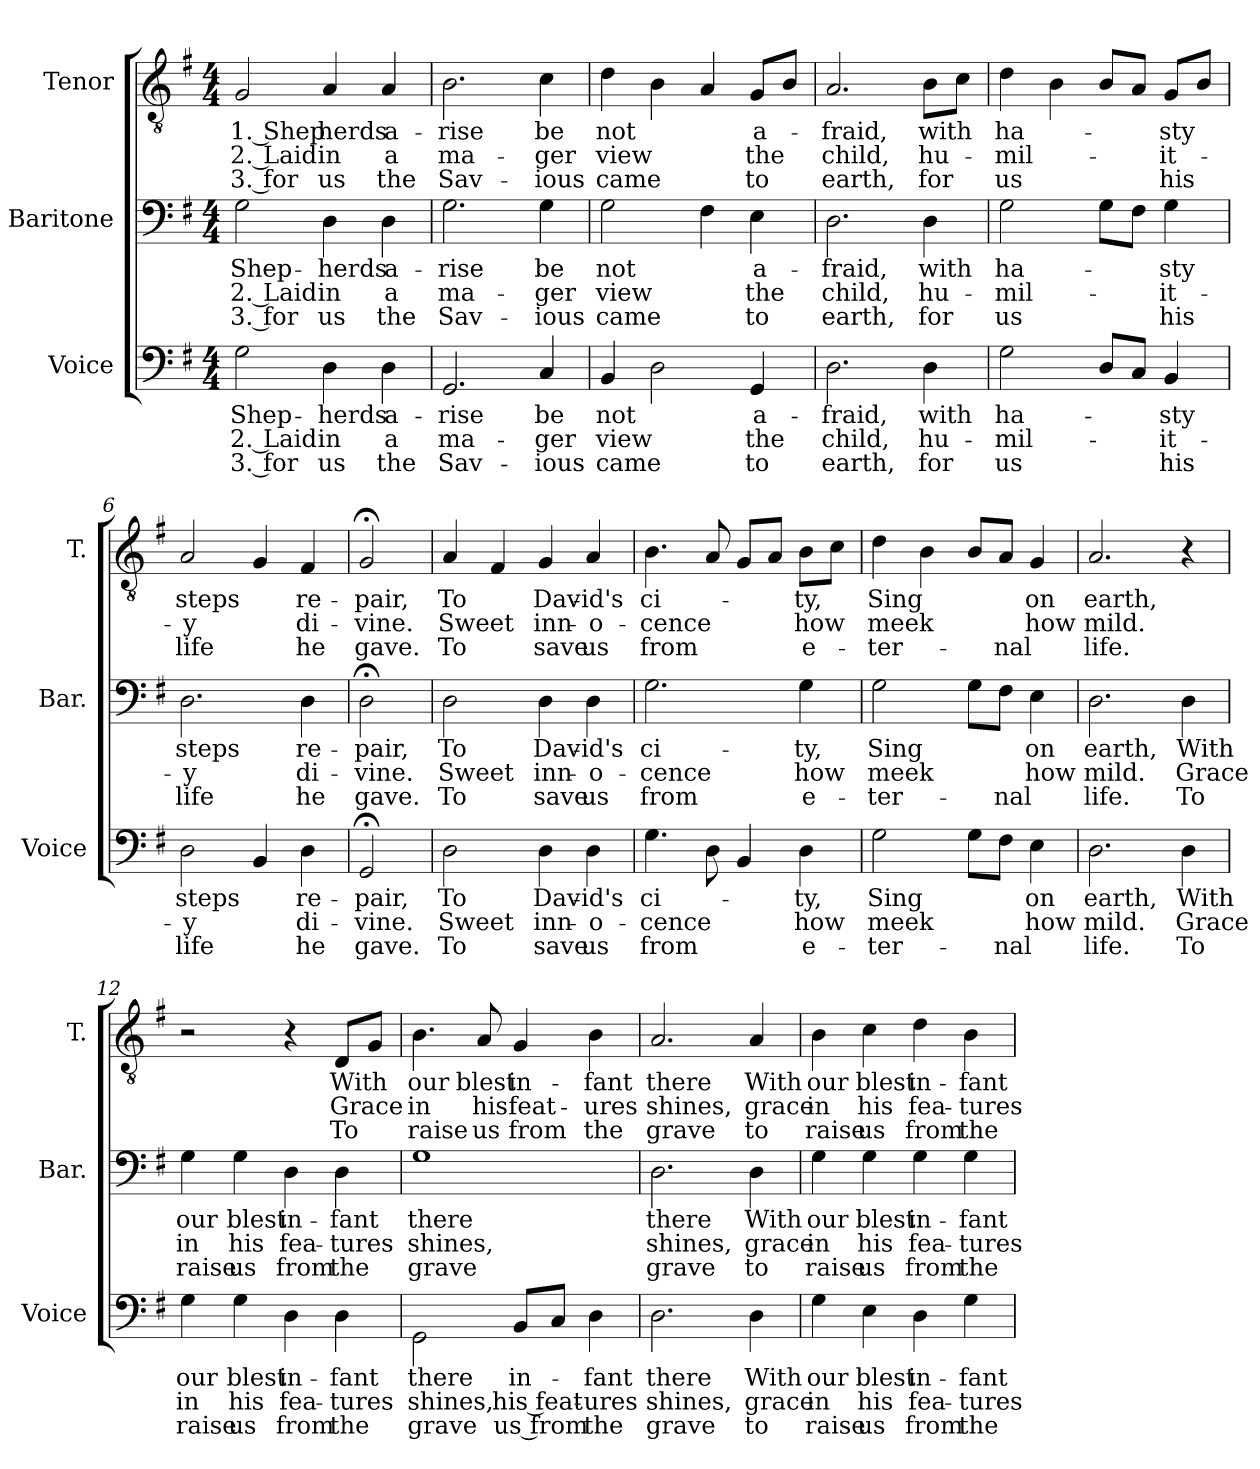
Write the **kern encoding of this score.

**kern	**text	**text	**text	**kern	**text	**text	**text	**kern	**text	**text	**text
*part3	*part3	*part3	*part3	*part2	*part2	*part2	*part2	*part1	*part1	*part1	*part1
*staff3	*staff3	*staff3	*staff3	*staff2	*staff2	*staff2	*staff2	*staff1	*staff1	*staff1	*staff1
*I"Voice	*	*	*	*I"Baritone	*	*	*	*I"Tenor	*	*	*
*I'Voice	*	*	*	*I'Bar.	*	*	*	*I'T.	*	*	*
*clefF4	*	*	*	*clefF4	*	*	*	*clefGv2	*	*	*
*k[f#]	*	*	*	*k[f#]	*	*	*	*k[f#]	*	*	*
*G:	*	*	*	*G:	*	*	*	*G:	*	*	*
*M4/4	*	*	*	*M4/4	*	*	*	*M4/4	*	*	*
*MM120	*	*	*	*MM120	*	*	*	*MM120	*	*	*
=1	=1	=1	=1	=1	=1	=1	=1	=1	=1	=1	=1
!	!LO:LY:b	!LO:LY:b	!LO:LY:b	!	!LO:LY:b	!LO:LY:b	!LO:LY:b	!	!LO:LY:b	!LO:LY:b	!LO:LY:b
2G\	Shep-	2. Laid	3. for	2G\	Shep-	2. Laid	3. for	2G/	1. Shep	2. Laid	3. for
!	!LO:LY:b	!LO:LY:b	!LO:LY:b	!	!LO:LY:b	!LO:LY:b	!LO:LY:b	!	!LO:LY:b	!LO:LY:b	!LO:LY:b
4D\	-herds	in	us	4D\	-herds	in	us	4A/	-herds	in	us
!	!LO:LY:b	!LO:LY:b	!LO:LY:b	!	!LO:LY:b	!LO:LY:b	!LO:LY:b	!	!LO:LY:b	!LO:LY:b	!LO:LY:b
4D\	a-	a	the	4D\	a-	a	the	4A/	a-	a	the
=2	=2	=2	=2	=2	=2	=2	=2	=2	=2	=2	=2
!	!LO:LY:b	!LO:LY:b	!LO:LY:b	!	!LO:LY:b	!LO:LY:b	!LO:LY:b	!	!LO:LY:b	!LO:LY:b	!LO:LY:b
2.GG/	-rise	ma-	Sav-	2.G\	-rise	ma-	Sav-	2.B\	-rise	ma-	Sav-
!	!LO:LY:b	!LO:LY:b	!LO:LY:b	!	!LO:LY:b	!LO:LY:b	!LO:LY:b	!	!LO:LY:b	!LO:LY:b	!LO:LY:b
4C/	be	-ger	-ious	4G\	be	-ger	-ious	4c\	be	-ger	-ious
=3	=3	=3	=3	=3	=3	=3	=3	=3	=3	=3	=3
!	!LO:LY:b	!LO:LY:b	!LO:LY:b	!	!LO:LY:b	!LO:LY:b	!LO:LY:b	!	!LO:LY:b	!LO:LY:b	!LO:LY:b
4BB/	not	view	came	2G\	not	view	came	4d\	not	view	came
2D\	.	.	.	.	.	.	.	4B\	.	.	.
.	.	.	.	4F#\	.	.	.	4A/	.	.	.
!	!LO:LY:b	!LO:LY:b	!LO:LY:b	!	!LO:LY:b	!LO:LY:b	!LO:LY:b	!	!LO:LY:b	!LO:LY:b	!LO:LY:b
4GG/	a-	the	to	4E\	a-	the	to	8G/L	a-	the	to
.	.	.	.	.	.	.	.	8B/J	.	.	.
=4	=4	=4	=4	=4	=4	=4	=4	=4	=4	=4	=4
!	!LO:LY:b	!LO:LY:b	!LO:LY:b	!	!LO:LY:b	!LO:LY:b	!LO:LY:b	!	!LO:LY:b	!LO:LY:b	!LO:LY:b
2.D\	-fraid,	child,	earth,	2.D\	-fraid,	child,	earth,	2.A/	-fraid,	child,	earth,
!	!LO:LY:b	!LO:LY:b	!LO:LY:b	!	!LO:LY:b	!LO:LY:b	!LO:LY:b	!	!LO:LY:b	!LO:LY:b	!LO:LY:b
4D\	with	hu-	for	4D\	with	hu-	for	8B\L	with	hu-	for
.	.	.	.	.	.	.	.	8c\J	.	.	.
=5	=5	=5	=5	=5	=5	=5	=5	=5	=5	=5	=5
!	!LO:LY:b	!LO:LY:b	!LO:LY:b	!	!LO:LY:b	!LO:LY:b	!LO:LY:b	!	!LO:LY:b	!LO:LY:b	!LO:LY:b
2G\	ha-	-mil-	us	2G\	ha-	-mil-	us	4d\	ha-	-mil-	us
.	.	.	.	.	.	.	.	4B\	.	.	.
8D/L	.	.	.	8G\L	.	.	.	8B/L	.	.	.
8C/J	.	.	.	8F#\J	.	.	.	8A/J	.	.	.
!	!LO:LY:b	!LO:LY:b	!LO:LY:b	!	!LO:LY:b	!LO:LY:b	!LO:LY:b	!	!LO:LY:b	!LO:LY:b	!LO:LY:b
4BB/	-sty	-it-	his	4G\	-sty	-it-	his	8G/L	-sty	-it-	his
.	.	.	.	.	.	.	.	8B/J	.	.	.
=6	=6	=6	=6	=6	=6	=6	=6	=6	=6	=6	=6
!	!LO:LY:b	!LO:LY:b	!LO:LY:b	!	!LO:LY:b	!LO:LY:b	!LO:LY:b	!	!LO:LY:b	!LO:LY:b	!LO:LY:b
2D\	steps	-y	life	2.D\	steps	-y	life	2A/	steps	-y	life
4BB/	.	.	.	.	.	.	.	4G/	.	.	.
!	!LO:LY:b	!LO:LY:b	!LO:LY:b	!	!LO:LY:b	!LO:LY:b	!LO:LY:b	!	!LO:LY:b	!LO:LY:b	!LO:LY:b
4D\	re-	di-	he	4D\	re-	di-	he	4F#/	re-	di-	he
=7	=7	=7	=7	=7	=7	=7	=7	=7	=7	=7	=7
!	!LO:LY:b	!LO:LY:b	!LO:LY:b	!	!LO:LY:b	!LO:LY:b	!LO:LY:b	!	!LO:LY:b	!LO:LY:b	!LO:LY:b
2GG;</	-pair,	-vine.	gave.	2D;<\	-pair,	-vine.	gave.	2G;</	-pair,	-vine.	gave.
=8	=8	=8	=8	=8	=8	=8	=8	=8	=8	=8	=8
!	!LO:LY:b	!LO:LY:b	!LO:LY:b	!	!LO:LY:b	!LO:LY:b	!LO:LY:b	!	!LO:LY:b	!LO:LY:b	!LO:LY:b
2D\	To	Sweet	To	2D\	To	Sweet	To	4A/	To	Sweet	To
.	.	.	.	.	.	.	.	4F#/	.	.	.
!	!LO:LY:b	!LO:LY:b	!LO:LY:b	!	!LO:LY:b	!LO:LY:b	!LO:LY:b	!	!LO:LY:b	!LO:LY:b	!LO:LY:b
4D\	Dav-	inn-	save	4D\	Dav-	inn-	save	4G/	Dav-	inn-	save
!	!LO:LY:b	!LO:LY:b	!LO:LY:b	!	!LO:LY:b	!LO:LY:b	!LO:LY:b	!	!LO:LY:b	!LO:LY:b	!LO:LY:b
4D\	-id's	-o-	us	4D\	-id's	-o-	us	4A/	-id's	-o-	us
!!LO:LB:g=z
=9	=9	=9	=9	=9	=9	=9	=9	=9	=9	=9	=9
!	!LO:LY:b	!LO:LY:b	!LO:LY:b	!	!LO:LY:b	!LO:LY:b	!LO:LY:b	!	!LO:LY:b	!LO:LY:b	!LO:LY:b
4.G\	ci--	-cence	from	2.G\	ci--	-cence	from	4.B\	ci--	-cence	from
8D\	.	.	.	.	.	.	.	8A/	.	.	.
4BB/	.	.	.	.	.	.	.	8G/L	.	.	.
.	.	.	.	.	.	.	.	8A/J	.	.	.
!	!LO:LY:b	!LO:LY:b	!LO:LY:b	!	!LO:LY:b	!LO:LY:b	!LO:LY:b	!	!LO:LY:b	!LO:LY:b	!LO:LY:b
4D\	-ty,	how	e-	4G\	-ty,	how	e-	8B\L	-ty,	how	e-
.	.	.	.	.	.	.	.	8c\J	.	.	.
=10	=10	=10	=10	=10	=10	=10	=10	=10	=10	=10	=10
!	!LO:LY:b	!LO:LY:b	!LO:LY:b	!	!LO:LY:b	!LO:LY:b	!LO:LY:b	!	!LO:LY:b	!LO:LY:b	!LO:LY:b
2G\	Sing	meek	-ter-	2G\	Sing	meek	-ter-	4d\	Sing	meek	-ter-
.	.	.	.	.	.	.	.	4B\	.	.	.
8G\L	.	.	.	8G\L	.	.	.	8B/L	.	.	.
!	!	!	!LO:LY:b	!	!	!	!LO:LY:b	!	!	!	!LO:LY:b
8F#\J	.	.	-nal	8F#\J	.	.	-nal	8A/J	.	.	-nal
!	!LO:LY:b	!LO:LY:b	!	!	!LO:LY:b	!LO:LY:b	!	!	!LO:LY:b	!LO:LY:b	!
4E\	on	how	.	4E\	on	how	.	4G/	on	how	.
=11	=11	=11	=11	=11	=11	=11	=11	=11	=11	=11	=11
!	!LO:LY:b	!LO:LY:b	!LO:LY:b	!	!LO:LY:b	!LO:LY:b	!LO:LY:b	!	!LO:LY:b	!LO:LY:b	!LO:LY:b
2.D\	earth,	mild.	life.	2.D\	earth,	mild.	life.	2.A/	earth,	mild.	life.
!	!LO:LY:b	!LO:LY:b	!LO:LY:b	!	!LO:LY:b	!LO:LY:b	!LO:LY:b	!	!	!	!
4D\	With	Grace	To	4D\	With	Grace	To	4r	.	.	.
=12	=12	=12	=12	=12	=12	=12	=12	=12	=12	=12	=12
!	!LO:LY:b	!LO:LY:b	!LO:LY:b	!	!LO:LY:b	!LO:LY:b	!LO:LY:b	!	!	!	!
4G\	our	in	raise	4G\	our	in	raise	2r	.	.	.
!	!LO:LY:b	!LO:LY:b	!LO:LY:b	!	!LO:LY:b	!LO:LY:b	!LO:LY:b	!	!	!	!
4G\	blest	his	us	4G\	blest	his	us	.	.	.	.
!	!LO:LY:b	!LO:LY:b	!LO:LY:b	!	!LO:LY:b	!LO:LY:b	!LO:LY:b	!	!	!	!
4D\	in-	fea-	from	4D\	in-	fea-	from	4r	.	.	.
!	!LO:LY:b	!LO:LY:b	!LO:LY:b	!	!LO:LY:b	!LO:LY:b	!LO:LY:b	!	!LO:LY:b	!LO:LY:b	!LO:LY:b
4D\	-fant	-tures	the	4D\	-fant	-tures	the	8D/L	With	Grace	To
.	.	.	.	.	.	.	.	8G/J	.	.	.
=13	=13	=13	=13	=13	=13	=13	=13	=13	=13	=13	=13
!	!LO:LY:b	!LO:LY:b	!LO:LY:b	!	!LO:LY:b	!LO:LY:b	!LO:LY:b	!	!LO:LY:b	!LO:LY:b	!LO:LY:b
2GG\	there	shines,	grave	1G	there	shines,	grave	4.B\	our	in	raise
!	!	!	!	!	!	!	!	!	!LO:LY:b	!LO:LY:b	!LO:LY:b
.	.	.	.	.	.	.	.	8A/	blest	his	us
!	!LO:LY:b	!LO:LY:b	!LO:LY:b	!	!	!	!	!	!LO:LY:b	!LO:LY:b	!LO:LY:b
8BB/L	in-	his feat-	us from	.	.	.	.	4G/	in-	feat-	from
8C/J	.	.	.	.	.	.	.	.	.	.	.
!	!LO:LY:b	!LO:LY:b	!LO:LY:b	!	!	!	!	!	!LO:LY:b	!LO:LY:b	!LO:LY:b
4D\	-fant	-ures	the	.	.	.	.	4B\	-fant	-ures	the
=14	=14	=14	=14	=14	=14	=14	=14	=14	=14	=14	=14
!	!LO:LY:b	!LO:LY:b	!LO:LY:b	!	!LO:LY:b	!LO:LY:b	!LO:LY:b	!	!LO:LY:b	!LO:LY:b	!LO:LY:b
2.D\	there	shines,	grave	2.D\	there	shines,	grave	2.A/	there	shines,	grave
!	!LO:LY:b	!LO:LY:b	!LO:LY:b	!	!LO:LY:b	!LO:LY:b	!LO:LY:b	!	!LO:LY:b	!LO:LY:b	!LO:LY:b
4D\	With	grace	to	4D\	With	grace	to	4A/	With	grace	to
=15	=15	=15	=15	=15	=15	=15	=15	=15	=15	=15	=15
!	!LO:LY:b	!LO:LY:b	!LO:LY:b	!	!LO:LY:b	!LO:LY:b	!LO:LY:b	!	!LO:LY:b	!LO:LY:b	!LO:LY:b
4G\	our	in	raise	4G\	our	in	raise	4B\	our	in	raise
!	!LO:LY:b	!LO:LY:b	!LO:LY:b	!	!LO:LY:b	!LO:LY:b	!LO:LY:b	!	!LO:LY:b	!LO:LY:b	!LO:LY:b
4E\	blest	his	us	4G\	blest	his	us	4c\	blest	his	us
!	!LO:LY:b	!LO:LY:b	!LO:LY:b	!	!LO:LY:b	!LO:LY:b	!LO:LY:b	!	!LO:LY:b	!LO:LY:b	!LO:LY:b
4D\	in-	fea-	from	4G\	in-	fea-	from	4d\	in-	fea-	from
!	!LO:LY:b	!LO:LY:b	!LO:LY:b	!	!LO:LY:b	!LO:LY:b	!LO:LY:b	!	!LO:LY:b	!LO:LY:b	!LO:LY:b
4G\	-fant	-tures	the	4G\	-fant	-tures	the	4B\	-fant	-tures	the
=	=	=	=	=	=	=	=	=	=	=	=
*-	*-	*-	*-	*-	*-	*-	*-	*-	*-	*-	*-
